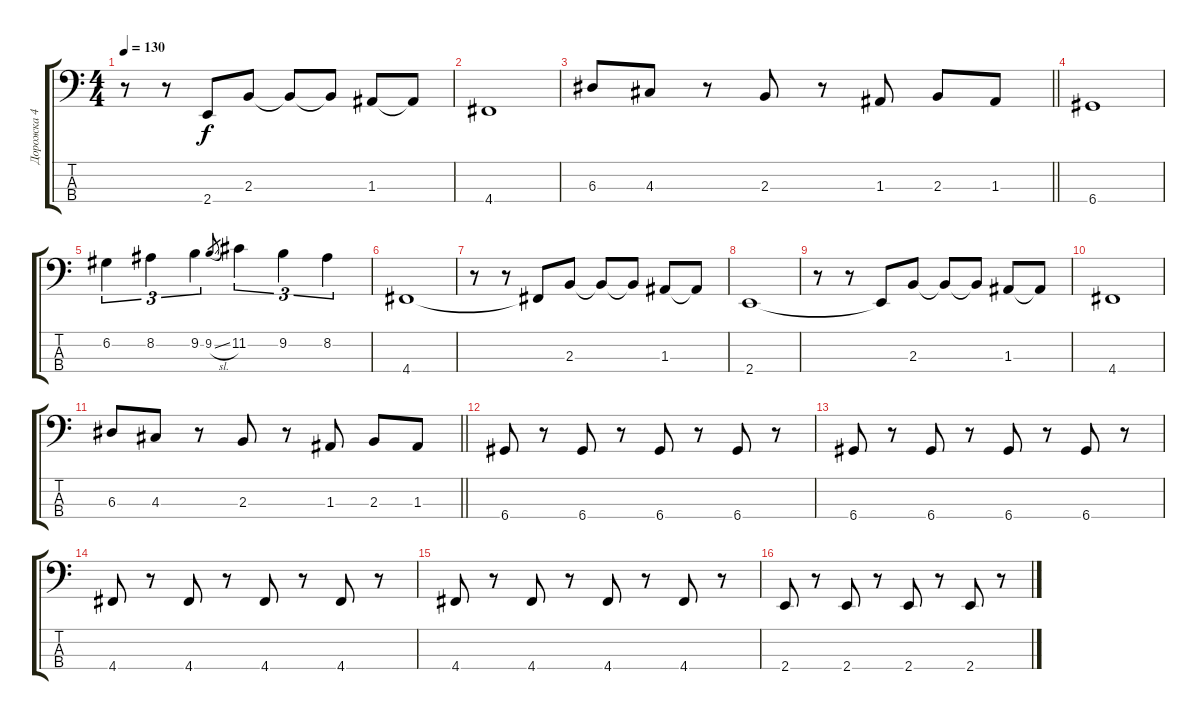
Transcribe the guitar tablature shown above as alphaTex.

\track ("Дорожка 4" "Дорожка 4") {instrument slapbass1}
\staff {score tabs}
\tuning (G2 D2 A1 D1) {hide}
\ts (4 4)
\tempo 130
\clef f4
\ks c
r.8{dy f} r.8 2.4{t}.8 2.3.8 2.3{t}.8 2.3{t}.8 1.3.8 1.3{t}.8 |
4.4.1 |
\barLineRight lightlight
6.3.8 4.3.8 r.8 2.3.8 r.8 1.3.8 2.3.8 1.3.8 |
6.4.1 |
6.2.4{tu (3 2)} 8.2.4{tu (3 2)} 9.2.4{tu (3 2)} 9.2{sl}.8{gr} 11.2.4{tu (3 2)} 9.2.4{tu (3 2)} 8.2.4{tu (3 2)} |
4.4.1 |
r.8 r.8 4.4{t}.8 2.3.8 2.3{t}.8 2.3{t}.8 1.3.8 1.3{t}.8 |
2.4.1 |
r.8 r.8 2.4{t}.8 2.3.8 2.3{t}.8 2.3{t}.8 1.3.8 1.3{t}.8 |
4.4.1 |
\barLineRight lightlight
6.3.8 4.3.8 r.8 2.3.8 r.8 1.3.8 2.3.8 1.3.8 |
6.4.8 r.8 6.4.8 r.8 6.4.8 r.8 6.4.8 r.8 |
6.4.8 r.8 6.4.8 r.8 6.4.8 r.8 6.4.8 r.8 |
4.4.8 r.8 4.4.8 r.8 4.4.8 r.8 4.4.8 r.8 |
4.4.8 r.8 4.4.8 r.8 4.4.8 r.8 4.4.8 r.8 |
2.4.8 r.8 2.4.8 r.8 2.4.8 r.8 2.4.8 r.8
